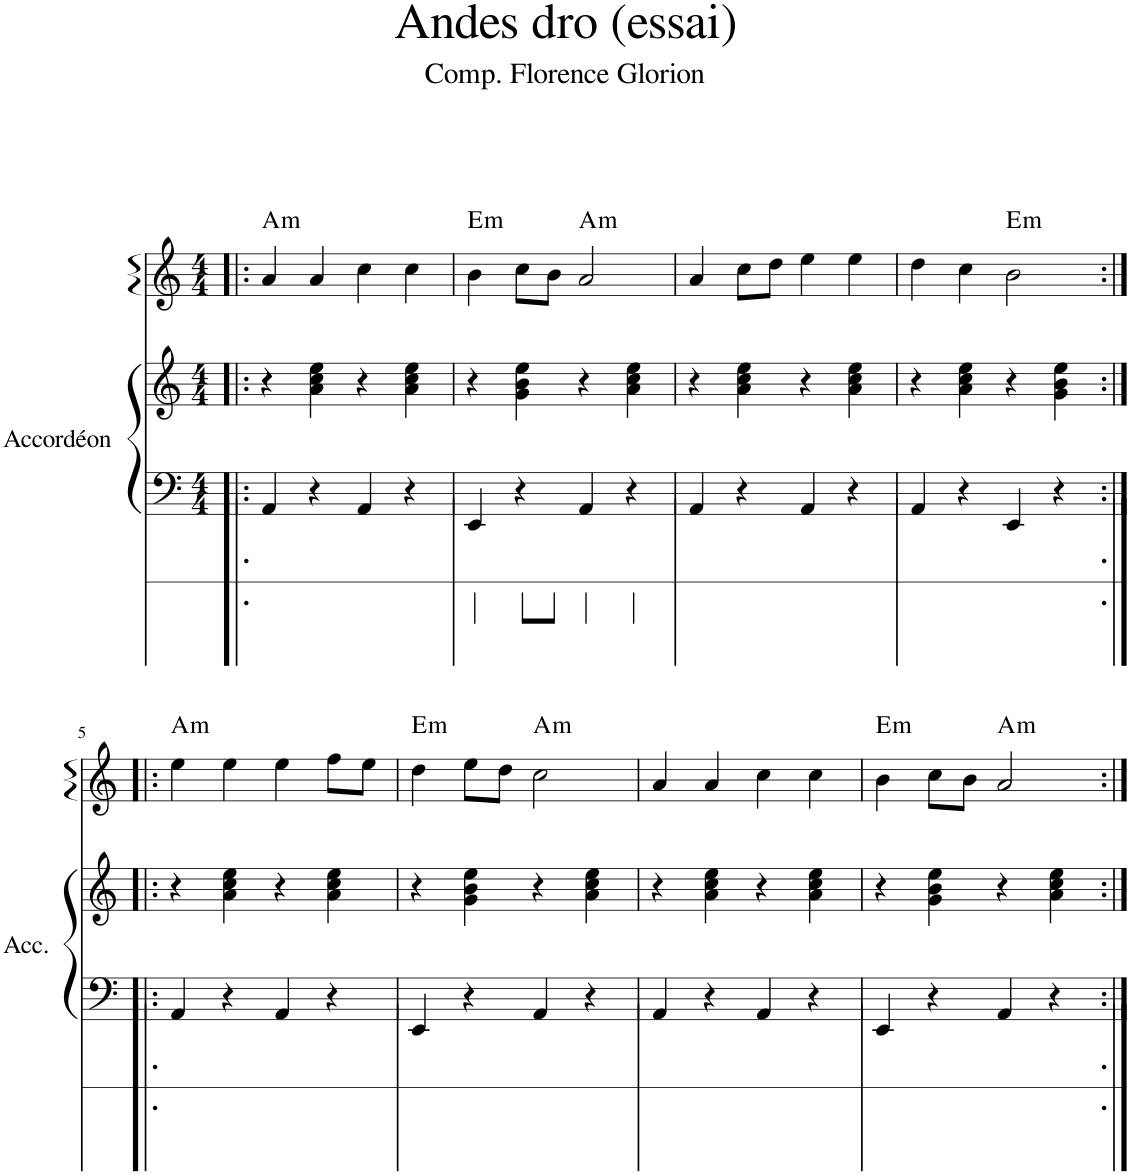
**kern	**kern	**kern	**kern	**harte
*part3	*part2	*part2	*part1	*part1
*staff4	*staff3	*staff2	*staff1	*
*I"Guitare Basse [Tablature]	*I"Accordéon	*	*I"Accordéon	*
*	*I'Acc.	*	*I'Acc	*
*stria1	*	*	*	*
*	*clefF4	*clefG2	*clefG2	*
*k[]	*k[]	*k[]	*k[]	*
*M4/4	*M4/4	*M4/4	*M4/4	*
=1!|:	=1!|:	=1!|:	=1!|:	=1!|:
!	!	!	!	!LO:H:kt=m
1r	4AA/	4r	4a/	A:min
.	4r	4a\ 4cc\ 4ee\	4a/	.
.	4AA/	4r	4cc\	.
.	4r	4a\ 4cc\ 4ee\	4cc\	.
=2	=2	=2	=2	=2
!	!	!	!	!LO:H:kt=m
4GG\	4EE/	4r	4b\	E:min
8GG\L	4r	4g\ 4b\ 4ee\	8cc\L	.
8GG\J	.	.	8b\J	.
!	!	!	!	!LO:H:kt=m
4GG\	4AA/	4r	2a/	A:min
4GG\	4r	4a\ 4cc\ 4ee\	.	.
=3	=3	=3	=3	=3
1r	4AA/	4r	4a/	.
.	4r	4a\ 4cc\ 4ee\	8cc\L	.
.	.	.	8dd\J	.
.	4AA/	4r	4ee\	.
.	4r	4a\ 4cc\ 4ee\	4ee\	.
=4	=4	=4	=4	=4
1r	4AA/	4r	4dd\	.
.	4r	4a\ 4cc\ 4ee\	4cc\	.
!	!	!	!	!LO:H:kt=m
.	4EE/	4r	2b\	E:min
.	4r	4g\ 4b\ 4ee\	.	.
!!LO:LB:g=z
=5:|!|:	=5:|!|:	=5:|!|:	=5:|!|:	=5:|!|:
*	*	*	*	*
!	!	!	!	!LO:H:kt=m
1r	4AA/	4r	4ee\	A:min
.	4r	4a\ 4cc\ 4ee\	4ee\	.
.	4AA/	4r	4ee\	.
.	4r	4a\ 4cc\ 4ee\	8ff\L	.
.	.	.	8ee\J	.
=6	=6	=6	=6	=6
!	!	!	!	!LO:H:kt=m
1r	4EE/	4r	4dd\	E:min
.	4r	4g\ 4b\ 4ee\	8ee\L	.
.	.	.	8dd\J	.
!	!	!	!	!LO:H:kt=m
.	4AA/	4r	2cc\	A:min
.	4r	4a\ 4cc\ 4ee\	.	.
=7	=7	=7	=7	=7
1r	4AA/	4r	4a/	.
.	4r	4a\ 4cc\ 4ee\	4a/	.
.	4AA/	4r	4cc\	.
.	4r	4a\ 4cc\ 4ee\	4cc\	.
=8	=8	=8	=8	=8
!	!	!	!	!LO:H:kt=m
1r	4EE/	4r	4b\	E:min
.	4r	4g\ 4b\ 4ee\	8cc\L	.
.	.	.	8b\J	.
!	!	!	!	!LO:H:kt=m
.	4AA/	4r	2a/	A:min
.	4r	4a\ 4cc\ 4ee\	.	.
=:|!	=:|!	=:|!	=:|!	=:|!
*-	*-	*-	*-	*-
